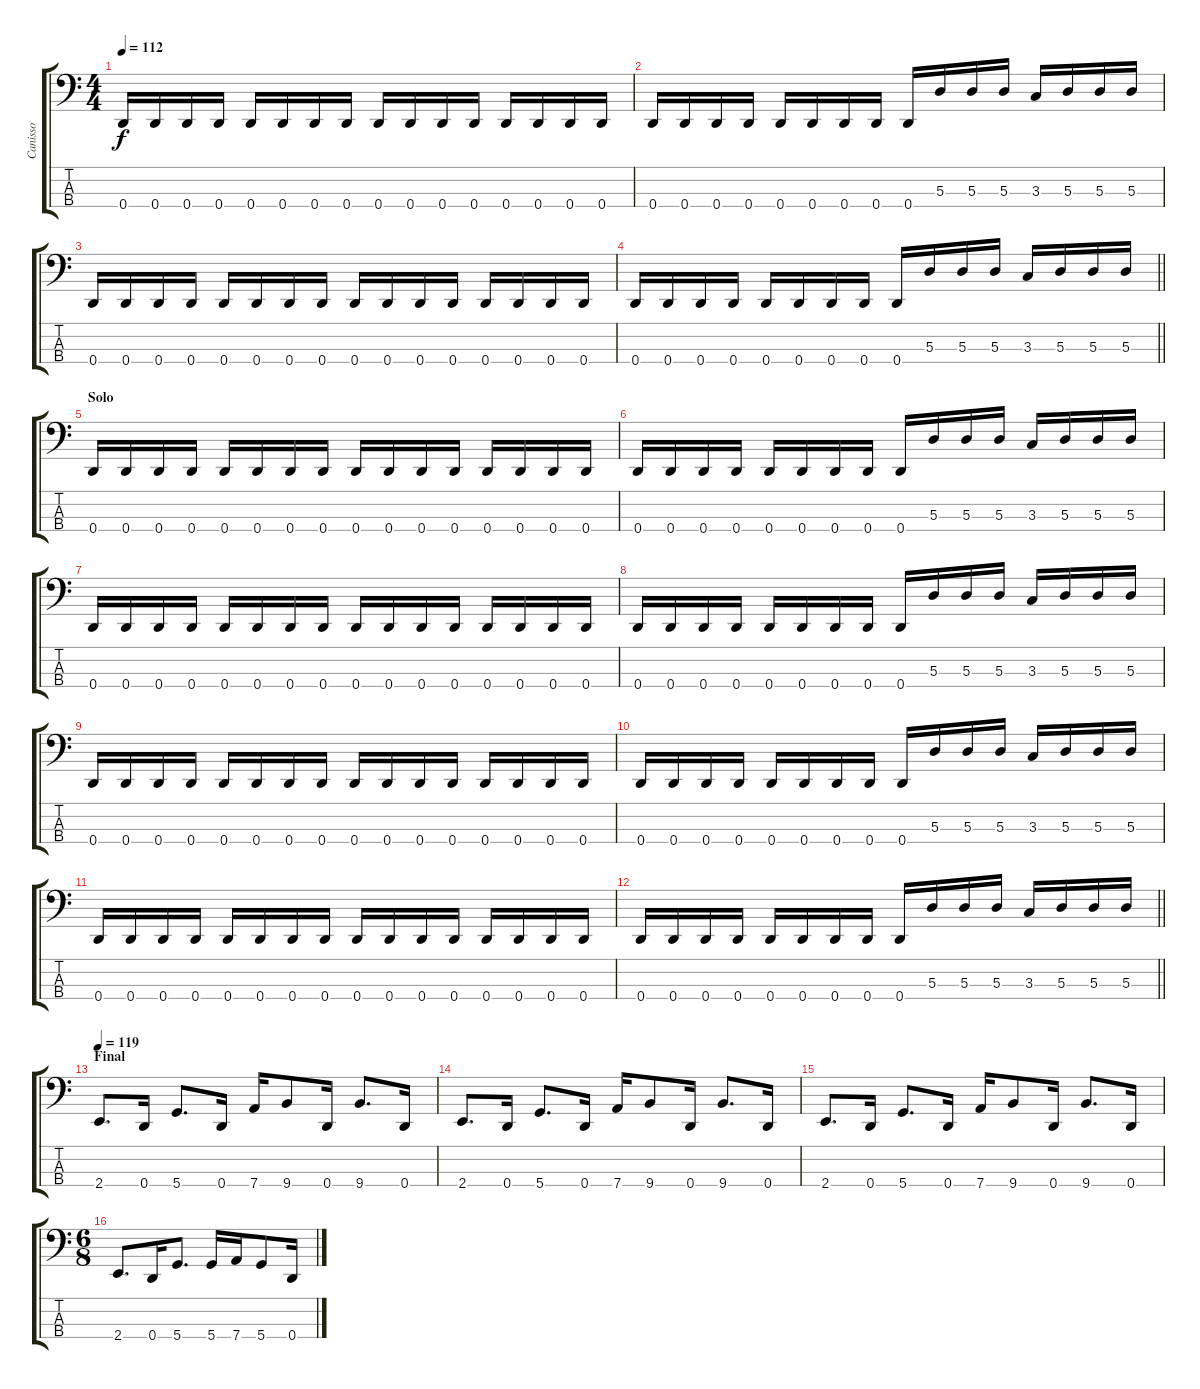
\track ("Canisso" "Canisso") {instrument electricbassfinger}
\staff {score tabs}
\tuning (G2 D2 A1 D1) {hide}
\ts (4 4)
\tempo 112
\clef f4
\ks c
0.4.16{dy f} 0.4.16 0.4.16 0.4.16 0.4.16 0.4.16 0.4.16 0.4.16 0.4.16 0.4.16 0.4.16 0.4.16 0.4.16 0.4.16 0.4.16 0.4.16 |
0.4.16 0.4.16 0.4.16 0.4.16 0.4.16 0.4.16 0.4.16 0.4.16 0.4.16 5.3.16 5.3.16 5.3.16 3.3.16 5.3.16 5.3.16 5.3.16 |
0.4.16 0.4.16 0.4.16 0.4.16 0.4.16 0.4.16 0.4.16 0.4.16 0.4.16 0.4.16 0.4.16 0.4.16 0.4.16 0.4.16 0.4.16 0.4.16 |
\barLineRight lightlight
0.4.16 0.4.16 0.4.16 0.4.16 0.4.16 0.4.16 0.4.16 0.4.16 0.4.16 5.3.16 5.3.16 5.3.16 3.3.16 5.3.16 5.3.16 5.3.16 |
\section ("" "Solo")
0.4.16 0.4.16 0.4.16 0.4.16 0.4.16 0.4.16 0.4.16 0.4.16 0.4.16 0.4.16 0.4.16 0.4.16 0.4.16 0.4.16 0.4.16 0.4.16 |
0.4.16 0.4.16 0.4.16 0.4.16 0.4.16 0.4.16 0.4.16 0.4.16 0.4.16 5.3.16 5.3.16 5.3.16 3.3.16 5.3.16 5.3.16 5.3.16 |
0.4.16 0.4.16 0.4.16 0.4.16 0.4.16 0.4.16 0.4.16 0.4.16 0.4.16 0.4.16 0.4.16 0.4.16 0.4.16 0.4.16 0.4.16 0.4.16 |
0.4.16 0.4.16 0.4.16 0.4.16 0.4.16 0.4.16 0.4.16 0.4.16 0.4.16 5.3.16 5.3.16 5.3.16 3.3.16 5.3.16 5.3.16 5.3.16 |
0.4.16 0.4.16 0.4.16 0.4.16 0.4.16 0.4.16 0.4.16 0.4.16 0.4.16 0.4.16 0.4.16 0.4.16 0.4.16 0.4.16 0.4.16 0.4.16 |
0.4.16 0.4.16 0.4.16 0.4.16 0.4.16 0.4.16 0.4.16 0.4.16 0.4.16 5.3.16 5.3.16 5.3.16 3.3.16 5.3.16 5.3.16 5.3.16 |
0.4.16 0.4.16 0.4.16 0.4.16 0.4.16 0.4.16 0.4.16 0.4.16 0.4.16 0.4.16 0.4.16 0.4.16 0.4.16 0.4.16 0.4.16 0.4.16 |
\barLineRight lightlight
0.4.16 0.4.16 0.4.16 0.4.16 0.4.16 0.4.16 0.4.16 0.4.16 0.4.16 5.3.16 5.3.16 5.3.16 3.3.16 5.3.16 5.3.16 5.3.16 |
\section ("" "Final")
\tempo 119
2.4.8{d} 0.4.16 5.4.8{d} 0.4.16 7.4.16 9.4.8 0.4.16 9.4.8{d} 0.4.16 |
2.4.8{d} 0.4.16 5.4.8{d} 0.4.16 7.4.16 9.4.8 0.4.16 9.4.8{d} 0.4.16 |
2.4.8{d} 0.4.16 5.4.8{d} 0.4.16 7.4.16 9.4.8 0.4.16 9.4.8{d} 0.4.16 |
\ts (6 8)
2.4.8{d} 0.4.16 5.4.8{d} 5.4.16 7.4.16 5.4.8 0.4.16
